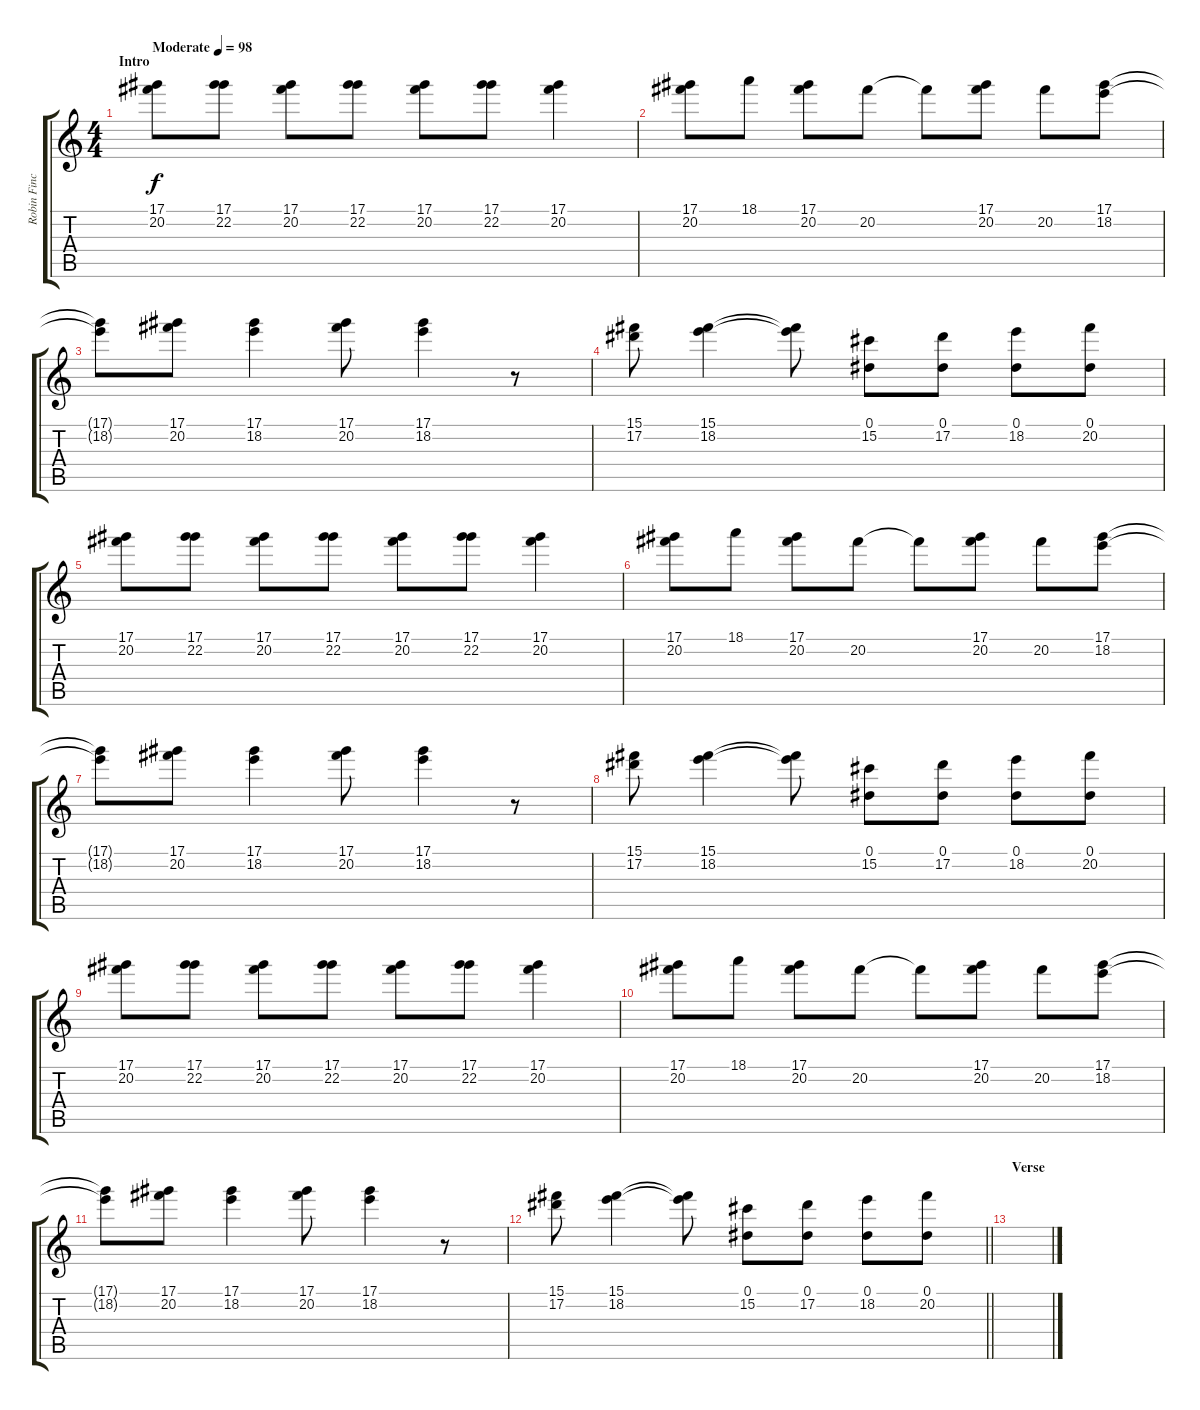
\track ("Robin Finck (Intro)" "Robin Finc") {instrument distortionguitar}
\staff {score tabs}
\tuning (Eb4 Bb3 Gb3 Db3 Ab2 Db2) {hide}
\ts (4 4)
\section ("" "Intro")
\tempo (98 "Moderate")
\clef g2
\ks c
(17.1 20.2).8{dy f instrument distortionguitar} (17.1 22.2).8 (17.1 20.2).8 (17.1 22.2).8 (17.1 20.2).8 (17.1 22.2).8 (17.1 20.2).4 |
(17.1 20.2).8 18.1.8 (17.1 20.2).8 20.2.8 20.2{t}.8 (17.1 20.2).8 20.2.8 (17.1 18.2).8 |
(17.1{t} 18.2{t}).8 (17.1 20.2).8 (17.1 18.2).4 (17.1 20.2).8 (17.1 18.2).4 r.8 |
(15.1 17.2).8 (15.1 18.2).4 (15.1{t} 18.2{t}).8 (0.1 15.2).8 (0.1 17.2).8 (0.1 18.2).8 (0.1 20.2).8 |
(17.1 20.2).8 (17.1 22.2).8 (17.1 20.2).8 (17.1 22.2).8 (17.1 20.2).8 (17.1 22.2).8 (17.1 20.2).4 |
(17.1 20.2).8 18.1.8 (17.1 20.2).8 20.2.8 20.2{t}.8 (17.1 20.2).8 20.2.8 (17.1 18.2).8 |
(17.1{t} 18.2{t}).8 (17.1 20.2).8 (17.1 18.2).4 (17.1 20.2).8 (17.1 18.2).4 r.8 |
(15.1 17.2).8 (15.1 18.2).4 (15.1{t} 18.2{t}).8 (0.1 15.2).8 (0.1 17.2).8 (0.1 18.2).8 (0.1 20.2).8 |
(17.1 20.2).8 (17.1 22.2).8 (17.1 20.2).8 (17.1 22.2).8 (17.1 20.2).8 (17.1 22.2).8 (17.1 20.2).4 |
(17.1 20.2).8 18.1.8 (17.1 20.2).8 20.2.8 20.2{t}.8 (17.1 20.2).8 20.2.8 (17.1 18.2).8 |
(17.1{t} 18.2{t}).8 (17.1 20.2).8 (17.1 18.2).4 (17.1 20.2).8 (17.1 18.2).4 r.8 |
\barLineRight lightlight
(15.1 17.2).8 (15.1 18.2).4 (15.1{t} 18.2{t}).8 (0.1 15.2).8 (0.1 17.2).8 (0.1 18.2).8 (0.1 20.2).8 |
\section ("" "Verse")
